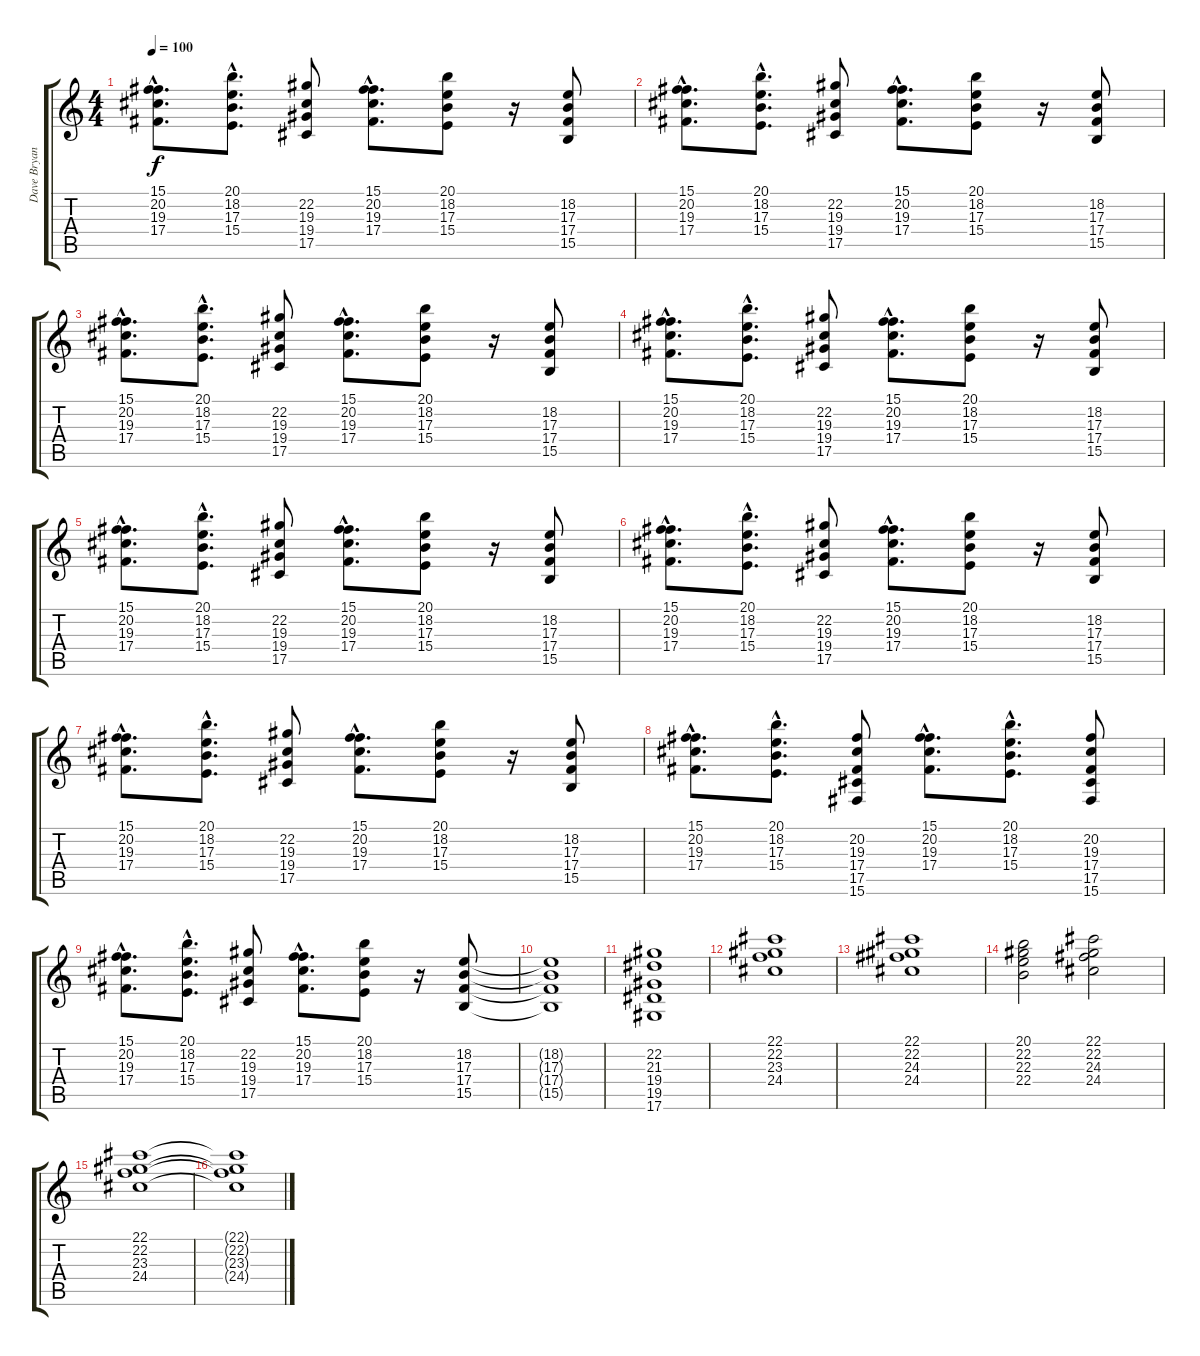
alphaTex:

\track ("Dave Bryan" "Dave Bryan") {instrument drawbarorgan}
\staff {score tabs}
\tuning (Eb4 Bb3 Gb3 Db3 Ab2 Eb2) {hide}
\ts (4 4)
\tempo 100
\clef g2
\ks c
(15.1{hac} 20.2{hac} 19.3{hac} 17.4{hac}).8{d dy f} (20.1{hac} 18.2{hac} 17.3{hac} 15.4{hac}).8{d} (22.2 19.3 19.4 17.5).8 (15.1{hac} 20.2{hac} 19.3{hac} 17.4{hac}).8{d} (20.1 18.2 17.3 15.4).8 r.16 (18.2 17.3 17.4 15.5).8 |
(15.1{hac} 20.2{hac} 19.3{hac} 17.4{hac}).8{d} (20.1{hac} 18.2{hac} 17.3{hac} 15.4{hac}).8{d} (22.2 19.3 19.4 17.5).8 (15.1{hac} 20.2{hac} 19.3{hac} 17.4{hac}).8{d} (20.1 18.2 17.3 15.4).8 r.16 (18.2 17.3 17.4 15.5).8 |
(15.1{hac} 20.2{hac} 19.3{hac} 17.4{hac}).8{d} (20.1{hac} 18.2{hac} 17.3{hac} 15.4{hac}).8{d} (22.2 19.3 19.4 17.5).8 (15.1{hac} 20.2{hac} 19.3{hac} 17.4{hac}).8{d} (20.1 18.2 17.3 15.4).8 r.16 (18.2 17.3 17.4 15.5).8 |
(15.1{hac} 20.2{hac} 19.3{hac} 17.4{hac}).8{d} (20.1{hac} 18.2{hac} 17.3{hac} 15.4{hac}).8{d} (22.2 19.3 19.4 17.5).8 (15.1{hac} 20.2{hac} 19.3{hac} 17.4{hac}).8{d} (20.1 18.2 17.3 15.4).8 r.16 (18.2 17.3 17.4 15.5).8 |
(15.1{hac} 20.2{hac} 19.3{hac} 17.4{hac}).8{d} (20.1{hac} 18.2{hac} 17.3{hac} 15.4{hac}).8{d} (22.2 19.3 19.4 17.5).8 (15.1{hac} 20.2{hac} 19.3{hac} 17.4{hac}).8{d} (20.1 18.2 17.3 15.4).8 r.16 (18.2 17.3 17.4 15.5).8 |
(15.1{hac} 20.2{hac} 19.3{hac} 17.4{hac}).8{d} (20.1{hac} 18.2{hac} 17.3{hac} 15.4{hac}).8{d} (22.2 19.3 19.4 17.5).8 (15.1{hac} 20.2{hac} 19.3{hac} 17.4{hac}).8{d} (20.1 18.2 17.3 15.4).8 r.16 (18.2 17.3 17.4 15.5).8 |
(15.1{hac} 20.2{hac} 19.3{hac} 17.4{hac}).8{d} (20.1{hac} 18.2{hac} 17.3{hac} 15.4{hac}).8{d} (22.2 19.3 19.4 17.5).8 (15.1{hac} 20.2{hac} 19.3{hac} 17.4{hac}).8{d} (20.1 18.2 17.3 15.4).8 r.16 (18.2 17.3 17.4 15.5).8 |
(15.1{hac} 20.2{hac} 19.3{hac} 17.4{hac}).8{d volume 8} (20.1{hac} 18.2{hac} 17.3{hac} 15.4{hac}).8{d} (20.2 19.3 17.4 17.5 15.6).8 (15.1{hac} 20.2{hac} 19.3{hac} 17.4{hac}).8{d} (20.1{hac} 18.2{hac} 17.3{hac} 15.4{hac}).8{d} (20.2 19.3 17.4 17.5 15.6).8 |
(15.1{hac} 20.2{hac} 19.3{hac} 17.4{hac}).8{d} (20.1{hac} 18.2{hac} 17.3{hac} 15.4{hac}).8{d} (22.2 19.3 19.4 17.5).8 (15.1{hac} 20.2{hac} 19.3{hac} 17.4{hac}).8{d} (20.1 18.2 17.3 15.4).8 r.16 (18.2 17.3 17.4 15.5).8 |
(18.2{t} 17.3{t} 17.4{t} 15.5{t}).1 |
(22.2 21.3 19.4 19.5 17.6).1 |
(22.1 22.2 23.3 24.4).1{volume 7 instrument stringensemble1} |
(22.1 22.2 24.3 24.4).1 |
(20.1 22.2 22.3 22.4).2 (22.1 22.2 24.3 24.4).2 |
(22.1 22.2 23.3 24.4).1 |
(22.1{t} 22.2{t} 23.3{t} 24.4{t}).1
